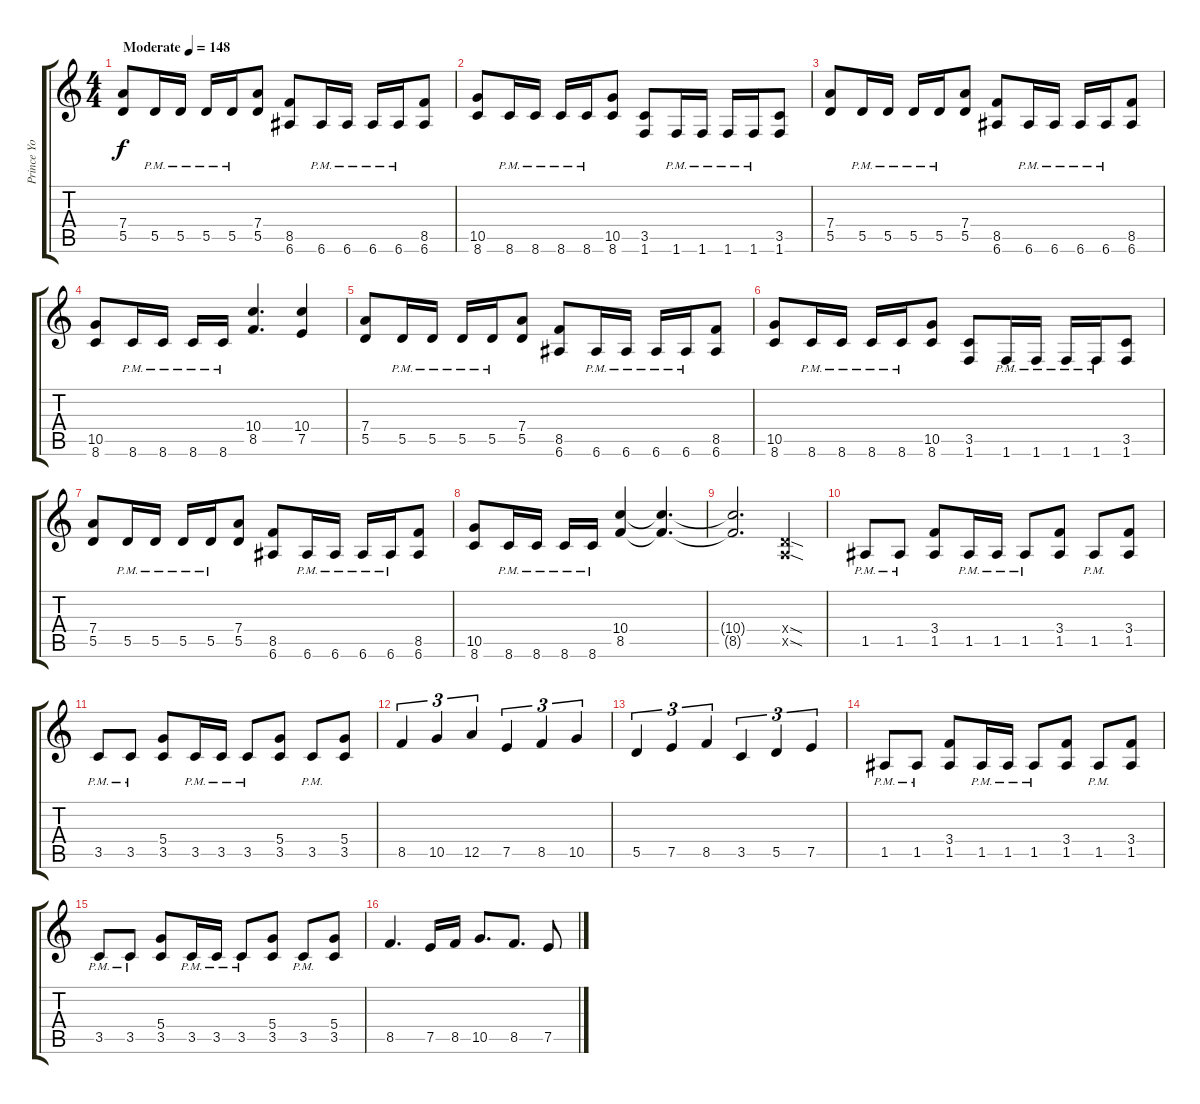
\track ("Prince Yo (Rhythm G)" "Prince Yo ") {instrument distortionguitar}
\staff {score tabs}
\tuning (E4 B3 G3 D3 A2 E2) {hide}
\ts (4 4)
\tempo (148 "Moderate")
\clef g2
\ks c
(7.4 5.5).8{dy f instrument distortionguitar} 5.5{pm}.16 5.5{pm}.16 5.5{pm}.16 5.5{pm}.16 (7.4 5.5).8 (8.5 6.6).8 6.6{pm}.16 6.6{pm}.16 6.6{pm}.16 6.6{pm}.16 (8.5 6.6).8 |
(10.5 8.6).8 8.6{pm}.16 8.6{pm}.16 8.6{pm}.16 8.6{pm}.16 (10.5 8.6).8 (3.5 1.6).8 1.6{pm}.16 1.6{pm}.16 1.6{pm}.16 1.6{pm}.16 (3.5 1.6).8 |
(7.4 5.5).8 5.5{pm}.16 5.5{pm}.16 5.5{pm}.16 5.5{pm}.16 (7.4 5.5).8 (8.5 6.6).8 6.6{pm}.16 6.6{pm}.16 6.6{pm}.16 6.6{pm}.16 (8.5 6.6).8 |
(10.5 8.6).8 8.6{pm}.16 8.6{pm}.16 8.6{pm}.16 8.6{pm}.16 (10.4 8.5).4{d} (10.4 7.5).4 |
(7.4 5.5).8 5.5{pm}.16 5.5{pm}.16 5.5{pm}.16 5.5{pm}.16 (7.4 5.5).8 (8.5 6.6).8 6.6{pm}.16 6.6{pm}.16 6.6{pm}.16 6.6{pm}.16 (8.5 6.6).8 |
(10.5 8.6).8 8.6{pm}.16 8.6{pm}.16 8.6{pm}.16 8.6{pm}.16 (10.5 8.6).8 (3.5 1.6).8 1.6{pm}.16 1.6{pm}.16 1.6{pm}.16 1.6{pm}.16 (3.5 1.6).8 |
(7.4 5.5).8 5.5{pm}.16 5.5{pm}.16 5.5{pm}.16 5.5{pm}.16 (7.4 5.5).8 (8.5 6.6).8 6.6{pm}.16 6.6{pm}.16 6.6{pm}.16 6.6{pm}.16 (8.5 6.6).8 |
(10.5 8.6).8 8.6{pm}.16 8.6{pm}.16 8.6{pm}.16 8.6{pm}.16 (10.4 8.5).4 (10.4{t} 8.5{t}).4{d} |
(10.4{t} 8.5{t}).2{d} (0.4{sod x} 0.5{sod x}).4 |
1.5{pm}.8 1.5{pm}.8 (3.4 1.5).8 1.5{pm}.16 1.5{pm}.16 1.5{pm}.8 (3.4 1.5).8 1.5{pm}.8 (3.4 1.5).8 |
3.5{pm}.8 3.5{pm}.8 (5.4 3.5).8 3.5{pm}.16 3.5{pm}.16 3.5{pm}.8 (5.4 3.5).8 3.5{pm}.8 (5.4 3.5).8 |
8.5.4{tu (3 2)} 10.5.4{tu (3 2)} 12.5.4{tu (3 2)} 7.5.4{tu (3 2)} 8.5.4{tu (3 2)} 10.5.4{tu (3 2)} |
5.5.4{tu (3 2)} 7.5.4{tu (3 2)} 8.5.4{tu (3 2)} 3.5.4{tu (3 2)} 5.5.4{tu (3 2)} 7.5.4{tu (3 2)} |
1.5{pm}.8 1.5{pm}.8 (3.4 1.5).8 1.5{pm}.16 1.5{pm}.16 1.5{pm}.8 (3.4 1.5).8 1.5{pm}.8 (3.4 1.5).8 |
3.5{pm}.8 3.5{pm}.8 (5.4 3.5).8 3.5{pm}.16 3.5{pm}.16 3.5{pm}.8 (5.4 3.5).8 3.5{pm}.8 (5.4 3.5).8 |
8.5.4{d} 7.5.16 8.5.16 10.5.8{d} 8.5.8{d} 7.5.8
